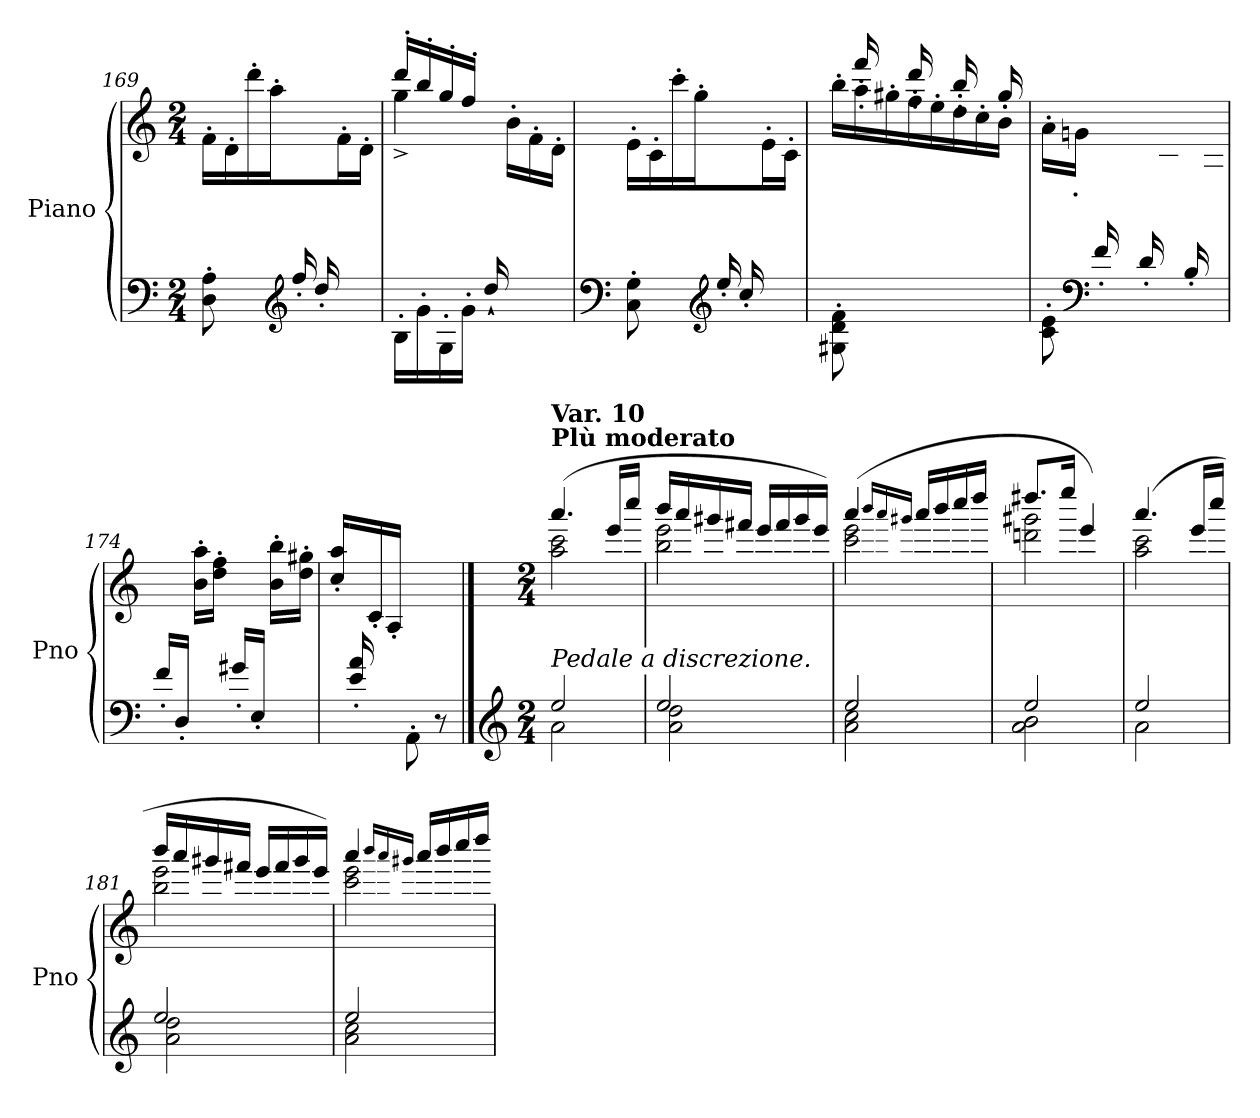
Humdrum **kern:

**kern	**kern
*part1	*part1
*staff2	*staff1
*I"Piano	*
*I'Pno	*
*clefF4	*clefG2
*k[]	*k[]
*M2/4	*M2/4
=169	=169
*^	*
4ryy	8D\' 8A\'	16f'\LL
.	.	16d'\
.	8ryy	16ddd'\
.	.	16aa'\
*clefG2	*	*
16ff'/	4ryy	8ryy
16dd'/	.	.
8ryy	.	16f'\
.	.	16d'\JJ
=170	=170	=170
*	*	*^
4ryy	16B'\LL	16ddd:'/LL	4gg^\
.	16g'\	16bb'/	.
.	16G'\	16gg'/	.
.	16g'\JJ	16ff'/JJ	.
16dd`/	4ryy	16ryy	4ryy
8.ryy	.	16b'\LL	.
.	.	16f'\	.
.	.	16d'\JJ	.
*	*	*v	*v
=171	=171	=171
*clefF4	*	*
4ryy	8C\' 8G\'	16e'\LL
.	.	16c'\
.	8ryy	16ccc'\
.	.	16gg'\
*clefG2	*	*
16ee'/	4ryy	8ryy
16cc'/	.	.
8ryy	.	16e'\
.	.	16c'\JJ
*v	*v	*
!!LO:LB:g=z
=172	=172
*	*^
8G#X\' 8d\' 8f\'	16bb'\LL	16ryy
.	16aa'\	16fff'/
8ryy	16gg#X'\	16ryy
.	16ff'\	16ddd'/
4ryy	16ee'\	16ryy
.	16dd'\	16bb'/
.	16cc'\	16ryy
.	16b'\JJ	16gg#'/
=173	=173	=173
*^	*	*
8ryy	8c\' 8e\'	16ryy	16a'\LL
.	.	16ee'/	16gn'\JJ
*clefF4	*	*	*
16f'/LL	8ryy	16ryy	8ryy
16ryy	.	16e\' 16cc\'	.
16d'/	4ryy	16ryy	4ryy
16ryy	.	16c\' 16a\'	.
16B'/	.	16ryy	.
16ryy	.	16A\' 16e\'JJ	.
*v	*v	*	*
*	*v	*v
=174	=174
16f'/LL	8ryy
16D'/JJ	.
8ryy	16b\' 16aa\'LL
.	16dd\' 16ff\'JJ
16g#X'/LL	8ryy
16E'/JJ	.
8ryy	16b\' 16bb\'LL
.	16dd\' 16gg#X\'JJ
=175	=175
*^	*
16ryy	4ryy	16cc/' 16aa/'LL
16e/' 16a/'	.	16ryy
4.ryy	.	16c'/
.	.	16A'/JJ
.	8AA'\	4ryy
.	8r	.
!!LO:LB:g=z
==176	==176	==176
*clefG2	*	*
*M2/4	*	*M2/4
*	*	*^
!	!	!LO:TX:a:B:t=Plù moderato	!
!	!	!LO:TX:a:B:t=Var. 10	!
!LO:TX:a:i:t=Pedale a discrezione.	!	!	!
2ee/	2a\	(>4.aaa/	2aa\ 2ccc\
.	.	16eee/LL	.
.	.	16cccc/JJ	.
=177	=177	=177	=177
2ee/	2a\ 2dd\	16bbb/LL	2bb\ 2eee\
.	.	16aaa/	.
.	.	16ggg#X/	.
.	.	16fff#X/JJ	.
.	.	16eee/LL	.
.	.	16fff#/	.
.	.	16ggg#/	.
.	.	16eee/JJ)	.
=178	=178	=178	=178
2ee/	2a\ 2cc\	(4aaa/	2ccc\ 2eee\
.	.	16qbbb/LL	.
.	.	16qaaa/	.
.	.	16qggg#X/JJ	.
.	.	16aaa/LL	.
.	.	16bbb/	.
.	.	16cccc/	.
.	.	16dddd/JJ	.
=179	=179	=179	=179
2ee/	2a\ 2b\	8.dddd#X/L	2dddn\ 2ggg#X\
.	.	16eeee/Jk	.
.	.	4eee/)	.
=180	=180	=180	=180
2ee/	2a\	(4.aaa/	2aa\ 2ccc\
.	.	16eee/LL	.
.	.	16cccc/JJ	.
=181	=181	=181	=181
2ee/	2a\ 2dd\	16bbb/LL	2bb\ 2eee\
.	.	16aaa/	.
.	.	16ggg#X/	.
.	.	16fff#X/JJ	.
.	.	16eee/LL	.
.	.	16fff#/	.
.	.	16ggg#/	.
.	.	16eee/JJ)	.
!!LO:PB:g=z	!!
=182	=182	=182	=182
2ee/	2a\ 2cc\	4aaa/	2ccc\ 2eee\
.	.	16qbbb/LL	.
.	.	16qaaa/	.
.	.	16qggg#X/JJ	.
.	.	16aaa/LL	.
.	.	16bbb/	.
.	.	16cccc/	.
.	.	16dddd/JJ	.
*v	*v	*	*
*	*v	*v
=	=
*-	*-
